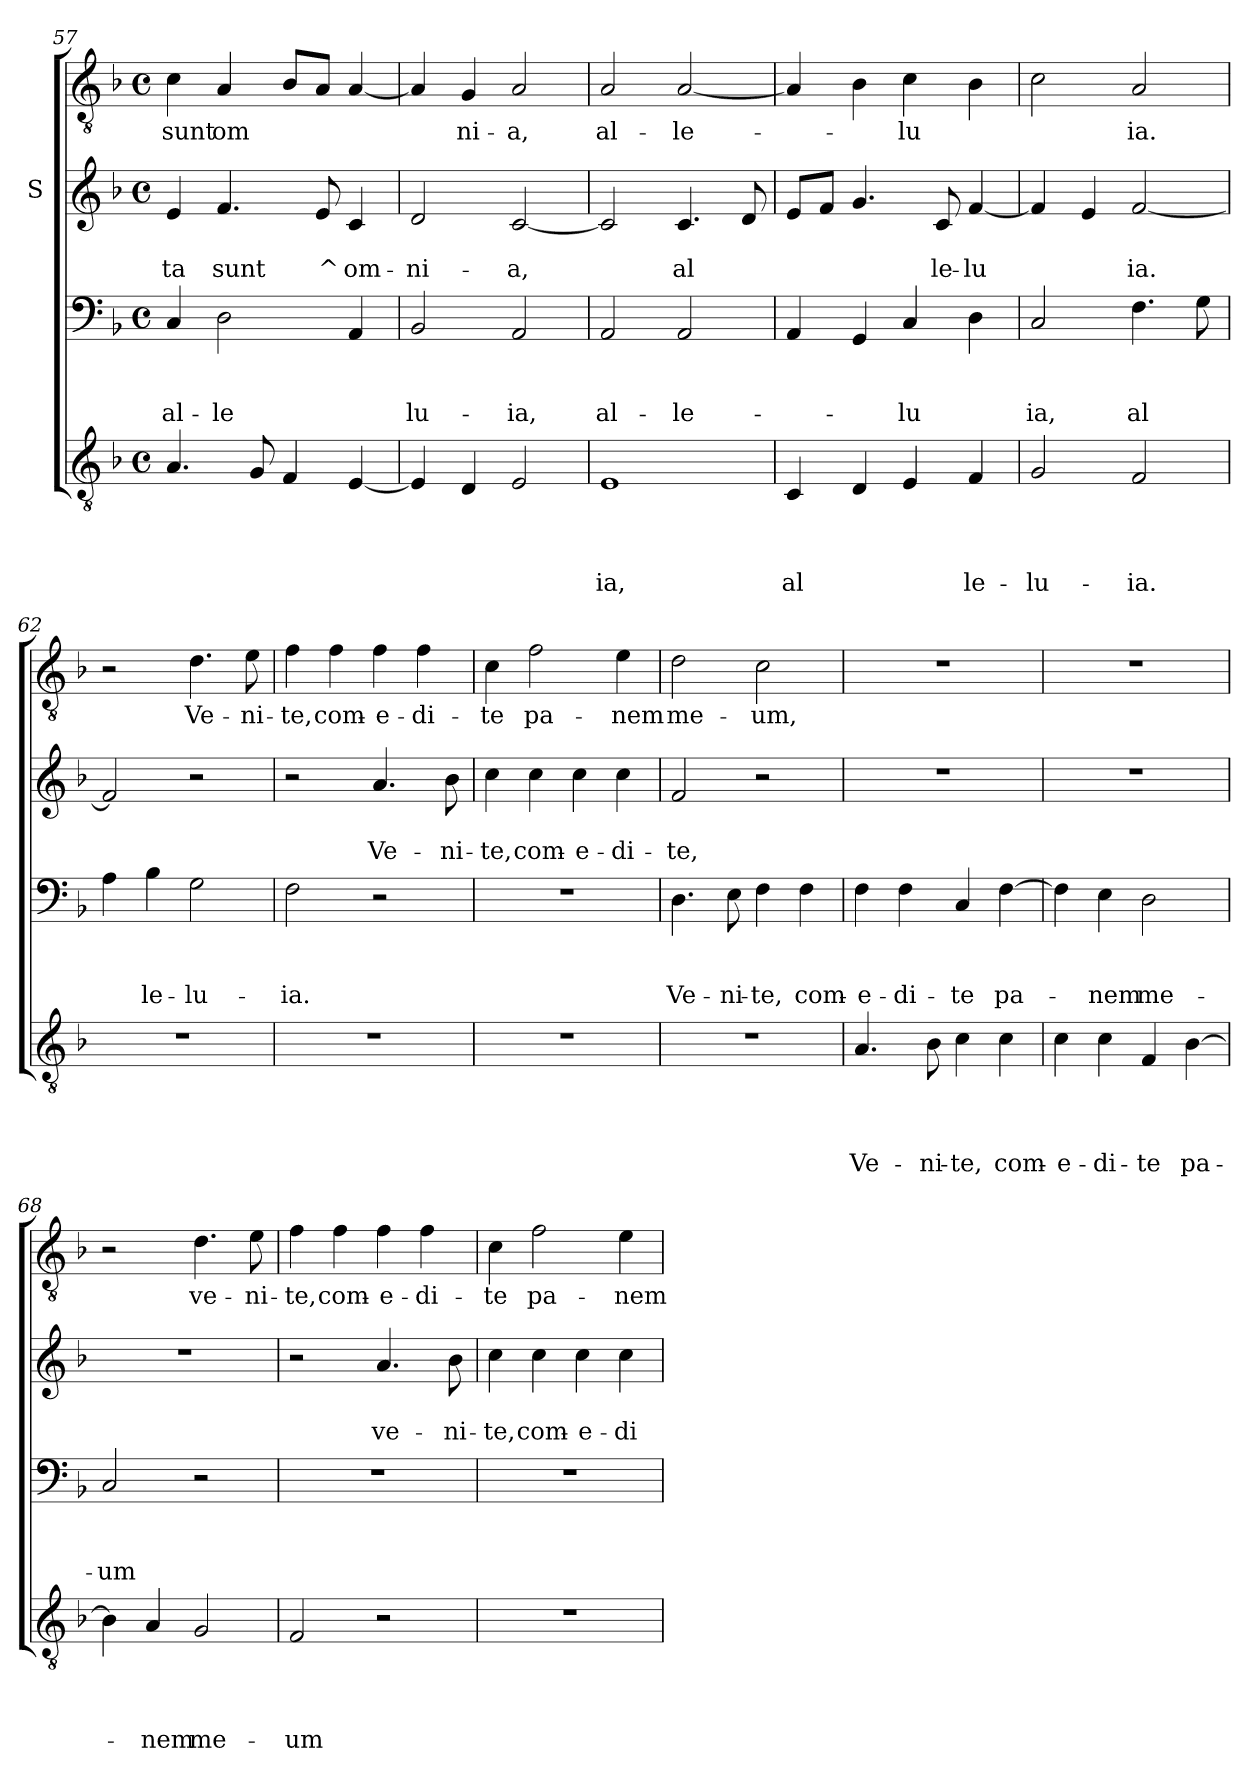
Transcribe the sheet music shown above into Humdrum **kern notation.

**kern	**text	**text	**text	**text	**kern	**text	**text	**text	**kern	**text	**text	**kern	**text
*part4	*part4	*part4	*part4	*part4	*part3	*part3	*part3	*part3	*part2	*part2	*part2	*part1	*part1
*staff4	*staff4	*staff4	*staff4	*staff4	*staff3	*staff3	*staff3	*staff3	*staff2	*staff2	*staff2	*staff1	*staff1
*	*	*	*	*	*	*	*	*	*I"S	*	*	*	*
!!LO:LB:g=z
*clefGv2	*	*	*	*	*clefF4	*	*	*	*clefG2	*	*	*clefGv2	*
*k[b-]	*	*	*	*	*k[b-]	*	*	*	*k[b-]	*	*	*k[b-]	*
*F:	*	*	*	*	*F:	*	*	*	*F:	*	*	*F:	*
*M4/4	*	*	*	*	*M4/4	*	*	*	*M4/4	*	*	*M4/4	*
*met(c)	*	*	*	*	*met(c)	*	*	*	*met(c)	*	*	*met(c)	*
=57	=57	=57	=57	=57	=57	=57	=57	=57	=57	=57	=57	=57	=57
!	!	!	!	!	!	!	!	!LO:LY:b	!	!	!LO:LY:b	!	!LO:LY:b
4.A/	.	.	.	.	4C/	.	.	al-	4e/	.	-ta	4c\	sunt
!	!	!	!	!	!	!	!	!LO:LY:b	!	!	!LO:LY:b	!	!LO:LY:b
.	.	.	.	.	2D\	.	.	-le	4.f/	.	sunt	4A/	om
8G/	.	.	.	.	.	.	.	.	.	.	.	.	.
4F/	.	.	.	.	.	.	.	.	.	.	.	8B-/L	.
!	!	!	!	!	!	!	!	!	!	!	!LO:LY:b	!	!
.	.	.	.	.	.	.	.	.	8e/	.	^	8A/J	.
!	!	!	!	!	!	!	!	!	!	!	!LO:LY:b	!	!
[<4E/	.	.	.	.	4AA/	.	.	.	4c/	.	om-	[<4A/	.
=58	=58	=58	=58	=58	=58	=58	=58	=58	=58	=58	=58	=58	=58
!	!	!	!	!	!	!	!	!LO:LY:b	!	!	!LO:LY:b	!	!
4E/]	.	.	.	.	2BB-/	.	.	lu-	2d/	.	-ni-	4A/]	.
!	!	!	!	!	!	!	!	!	!	!	!	!	!LO:LY:b
4D/	.	.	.	.	.	.	.	.	.	.	.	4G/	ni-
!	!	!	!	!	!	!	!	!LO:LY:b	!	!	!LO:LY:b	!	!LO:LY:b
2E/	.	.	.	.	2AA/	.	.	-ia,	[<2c/	.	-a,	2A/	-a,
=59	=59	=59	=59	=59	=59	=59	=59	=59	=59	=59	=59	=59	=59
!	!	!	!	!LO:LY:b	!	!	!	!LO:LY:b	!	!	!	!	!LO:LY:b
1E	.	.	.	-ia,	2AA/	.	.	al-	2c/]	.	.	2A/	al-
!	!	!	!	!	!	!	!	!LO:LY:b	!	!	!LO:LY:b	!	!LO:LY:b
.	.	.	.	.	2AA/	.	.	-le-	4.c/	.	al	[<2A/	-le-
.	.	.	.	.	.	.	.	.	8d/	.	.	.	.
=60	=60	=60	=60	=60	=60	=60	=60	=60	=60	=60	=60	=60	=60
!	!	!	!	!LO:LY:b	!	!	!	!	!	!	!	!	!
4C/	.	.	.	al	4AA/	.	.	.	8e/L	.	.	4A/]	.
.	.	.	.	.	.	.	.	.	8f/J	.	.	.	.
4D/	.	.	.	.	4GG/	.	.	.	4.g/	.	.	4B-\	.
!	!	!	!	!	!	!	!	!LO:LY:b	!	!	!	!	!LO:LY:b
4E/	.	.	.	.	4C/	.	.	-lu	.	.	.	4c\	-lu
!	!	!	!	!	!	!	!	!	!	!	!LO:LY:b	!	!
.	.	.	.	.	.	.	.	.	8c/	.	le-	.	.
!	!	!	!	!LO:LY:b	!	!	!	!	!	!	!LO:LY:b	!	!
4F/	.	.	.	le-	4D\	.	.	.	[<4f/	.	-lu	4B-\	.
=61	=61	=61	=61	=61	=61	=61	=61	=61	=61	=61	=61	=61	=61
!	!	!	!	!LO:LY:b	!	!	!	!LO:LY:b	!	!	!	!	!
2G/	.	.	.	-lu-	2C/	.	.	ia,	4f/]	.	.	2c\	.
.	.	.	.	.	.	.	.	.	4e/	.	.	.	.
!	!	!	!	!LO:LY:b	!	!	!	!LO:LY:b	!	!	!LO:LY:b	!	!LO:LY:b
2F/	.	.	.	-ia.	4.F\	.	.	al	[<2f/	.	ia.	2A/	ia.
.	.	.	.	.	8G\	.	.	.	.	.	.	.	.
!!LO:LB:g=z
=62	=62	=62	=62	=62	=62	=62	=62	=62	=62	=62	=62	=62	=62
1r	.	.	.	.	4A\	.	.	.	2f/]	.	.	2r	.
!	!	!	!	!	!	!	!	!LO:LY:b	!	!	!	!	!
.	.	.	.	.	4B-\	.	.	le-	.	.	.	.	.
!	!	!	!	!	!	!	!	!LO:LY:b	!	!	!	!	!LO:LY:b
.	.	.	.	.	2G\	.	.	-lu-	2r	.	.	4.d\	Ve-
!	!	!	!	!	!	!	!	!	!	!	!	!	!LO:LY:b
.	.	.	.	.	.	.	.	.	.	.	.	8e\	-ni-
=63	=63	=63	=63	=63	=63	=63	=63	=63	=63	=63	=63	=63	=63
!	!	!	!	!	!	!	!	!LO:LY:b	!	!	!	!	!LO:LY:b
1r	.	.	.	.	2F\	.	.	-ia.	2r	.	.	4f\	-te,
!	!	!	!	!	!	!	!	!	!	!	!	!	!LO:LY:b
.	.	.	.	.	.	.	.	.	.	.	.	4f\	com-
!	!	!	!	!	!	!	!	!	!	!	!LO:LY:b	!	!LO:LY:b
.	.	.	.	.	2r	.	.	.	4.a/	.	Ve-	4f\	-e-
!	!	!	!	!	!	!	!	!	!	!	!	!	!LO:LY:b
.	.	.	.	.	.	.	.	.	.	.	.	4f\	-di-
!	!	!	!	!	!	!	!	!	!	!	!LO:LY:b	!	!
.	.	.	.	.	.	.	.	.	8b-\	.	-ni-	.	.
=64	=64	=64	=64	=64	=64	=64	=64	=64	=64	=64	=64	=64	=64
!	!	!	!	!	!	!	!	!	!	!	!LO:LY:b	!	!LO:LY:b
1r	.	.	.	.	1r	.	.	.	4cc\	.	-te,	4c\	-te
!	!	!	!	!	!	!	!	!	!	!	!LO:LY:b	!	!LO:LY:b
.	.	.	.	.	.	.	.	.	4cc\	.	com-	2f\	pa-
!	!	!	!	!	!	!	!	!	!	!	!LO:LY:b	!	!
.	.	.	.	.	.	.	.	.	4cc\	.	-e-	.	.
!	!	!	!	!	!	!	!	!	!	!	!LO:LY:b	!	!LO:LY:b
.	.	.	.	.	.	.	.	.	4cc\	.	-di-	4e\	-nem
=65	=65	=65	=65	=65	=65	=65	=65	=65	=65	=65	=65	=65	=65
!	!	!	!	!	!	!	!	!LO:LY:b	!	!	!LO:LY:b	!	!LO:LY:b
1r	.	.	.	.	4.D\	.	.	Ve-	2f/	.	-te,	2d\	me-
!	!	!	!	!	!	!	!	!LO:LY:b	!	!	!	!	!
.	.	.	.	.	8E\	.	.	-ni-	.	.	.	.	.
!	!	!	!	!	!	!	!	!LO:LY:b	!	!	!	!	!LO:LY:b
.	.	.	.	.	4F\	.	.	-te,	2r	.	.	2c\	-um,
!	!	!	!	!	!	!	!	!LO:LY:b	!	!	!	!	!
.	.	.	.	.	4F\	.	.	com-	.	.	.	.	.
=66	=66	=66	=66	=66	=66	=66	=66	=66	=66	=66	=66	=66	=66
!	!	!	!	!LO:LY:b	!	!	!	!LO:LY:b	!	!	!	!	!
4.A/	.	.	.	Ve-	4F\	.	.	-e-	1r	.	.	1r	.
!	!	!	!	!	!	!	!	!LO:LY:b	!	!	!	!	!
.	.	.	.	.	4F\	.	.	-di-	.	.	.	.	.
!	!	!	!	!LO:LY:b	!	!	!	!	!	!	!	!	!
8B-\	.	.	.	-ni-	.	.	.	.	.	.	.	.	.
!	!	!	!	!LO:LY:b	!	!	!	!LO:LY:b	!	!	!	!	!
4c\	.	.	.	-te,	4C/	.	.	-te	.	.	.	.	.
!	!	!	!	!LO:LY:b	!	!	!	!LO:LY:b	!	!	!	!	!
4c\	.	.	.	com-	[>4F\	.	.	pa-	.	.	.	.	.
!!LO:LB:g=z
=67	=67	=67	=67	=67	=67	=67	=67	=67	=67	=67	=67	=67	=67
!	!	!	!	!LO:LY:b	!	!	!	!	!	!	!	!	!
4c\	.	.	.	-e-	4F\]	.	.	.	1r	.	.	1r	.
!	!	!	!	!LO:LY:b	!	!	!	!LO:LY:b	!	!	!	!	!
4c\	.	.	.	-di-	4E\	.	.	-nem	.	.	.	.	.
!	!	!	!	!LO:LY:b	!	!	!	!LO:LY:b	!	!	!	!	!
4F/	.	.	.	-te	2D\	.	.	me-	.	.	.	.	.
!	!	!	!	!LO:LY:b	!	!	!	!	!	!	!	!	!
[>4B-\	.	.	.	pa-	.	.	.	.	.	.	.	.	.
=68	=68	=68	=68	=68	=68	=68	=68	=68	=68	=68	=68	=68	=68
!	!	!	!	!	!	!	!	!LO:LY:b	!	!	!	!	!
4B-\]	.	.	.	.	2C/	.	.	-um	1r	.	.	2r	.
!	!	!	!	!LO:LY:b	!	!	!	!	!	!	!	!	!
4A/	.	.	.	-nem	.	.	.	.	.	.	.	.	.
!	!	!	!	!LO:LY:b	!	!	!	!	!	!	!	!	!LO:LY:b
2G/	.	.	.	me-	2r	.	.	.	.	.	.	4.d\	ve-
!	!	!	!	!	!	!	!	!	!	!	!	!	!LO:LY:b
.	.	.	.	.	.	.	.	.	.	.	.	8e\	-ni-
=69	=69	=69	=69	=69	=69	=69	=69	=69	=69	=69	=69	=69	=69
!	!	!	!	!LO:LY:b	!	!	!	!	!	!	!	!	!LO:LY:b
2F/	.	.	.	-um	1r	.	.	.	2r	.	.	4f\	-te,
!	!	!	!	!	!	!	!	!	!	!	!	!	!LO:LY:b
.	.	.	.	.	.	.	.	.	.	.	.	4f\	com-
!	!	!	!	!	!	!	!	!	!	!	!LO:LY:b	!	!LO:LY:b
2r	.	.	.	.	.	.	.	.	4.a/	.	ve-	4f\	-e-
!	!	!	!	!	!	!	!	!	!	!	!	!	!LO:LY:b
.	.	.	.	.	.	.	.	.	.	.	.	4f\	-di-
!	!	!	!	!	!	!	!	!	!	!	!LO:LY:b	!	!
.	.	.	.	.	.	.	.	.	8b-\	.	-ni-	.	.
=70	=70	=70	=70	=70	=70	=70	=70	=70	=70	=70	=70	=70	=70
!	!	!	!	!	!	!	!	!	!	!	!LO:LY:b	!	!LO:LY:b
1r	.	.	.	.	1r	.	.	.	4cc\	.	-te,	4c\	-te
!	!	!	!	!	!	!	!	!	!	!	!LO:LY:b	!	!LO:LY:b
.	.	.	.	.	.	.	.	.	4cc\	.	com-	2f\	pa-
!	!	!	!	!	!	!	!	!	!	!	!LO:LY:b	!	!
.	.	.	.	.	.	.	.	.	4cc\	.	-e-	.	.
!	!	!	!	!	!	!	!	!	!	!	!LO:LY:b	!	!LO:LY:b
.	.	.	.	.	.	.	.	.	4cc\	.	-di-	4e\	-nem
=	=	=	=	=	=	=	=	=	=	=	=	=	=
*-	*-	*-	*-	*-	*-	*-	*-	*-	*-	*-	*-	*-	*-
